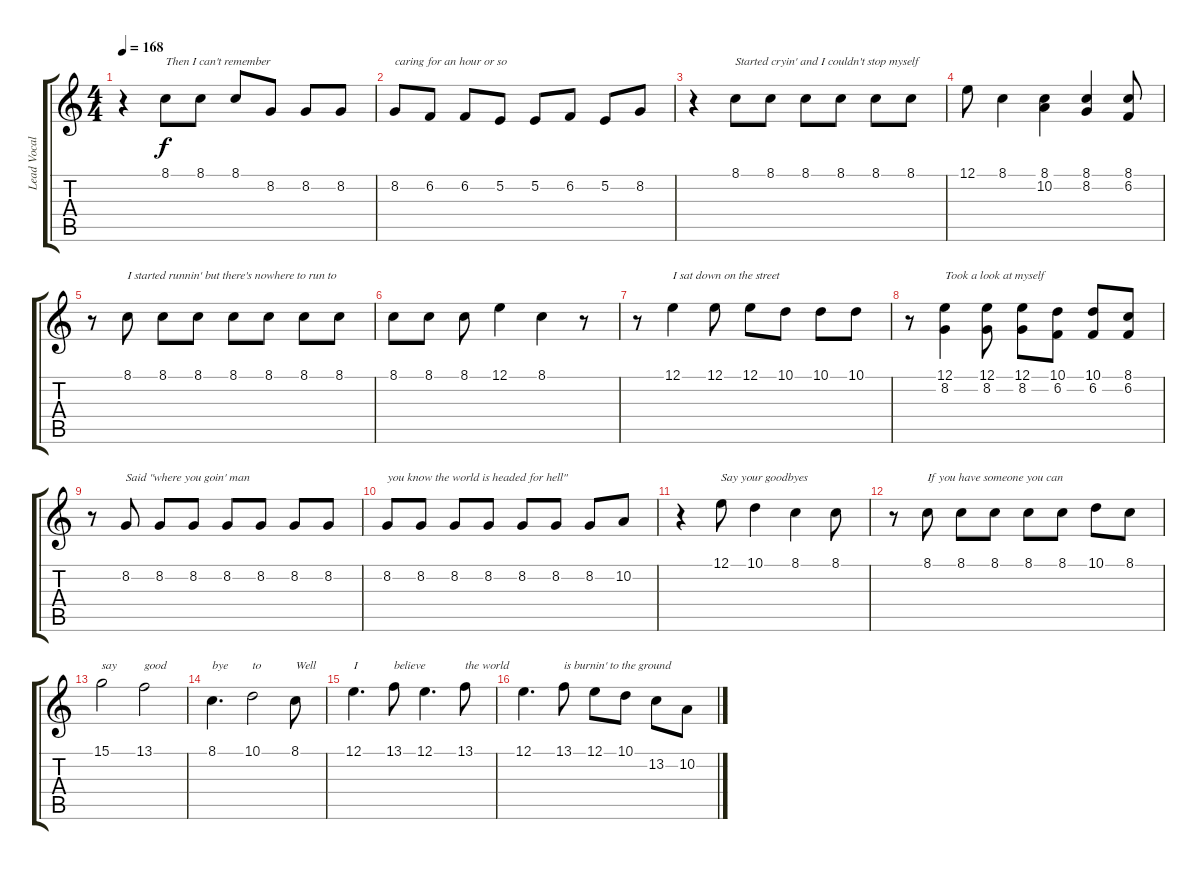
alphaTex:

\track ("Lead Vocals" "Lead Vocal") {instrument acousticgrandpiano}
\staff {score tabs}
\tuning (E4 B3 G3 D3 A2 E2) {hide}
\ts (4 4)
\tempo 168
\clef g2
\ks c
r.4{dy f} 8.1.8{txt "Then I can't remember"} 8.1.8 8.1.8 8.2.8 8.2.8 8.2.8 |
8.2.8{txt "caring for an hour or so"} 6.2.8 6.2.8 5.2.8 5.2.8 6.2.8 5.2.8 8.2.8 |
r.4 8.1.8{txt "Started cryin' and I couldn't stop myself"} 8.1.8 8.1.8 8.1.8 8.1.8 8.1.8 |
12.1.8 8.1.4 (8.1 10.2).4 (8.1 8.2).4 (8.1 6.2).8 |
r.8 8.1.8{txt "I started runnin' but there's nowhere to run to"} 8.1.8 8.1.8 8.1.8 8.1.8 8.1.8 8.1.8 |
8.1.8 8.1.8 8.1.8 12.1.4 8.1.4 r.8 |
r.8 12.1.4{txt "I sat down on the street"} 12.1.8 12.1.8 10.1.8 10.1.8 10.1.8 |
r.8 (12.1 8.2).4{txt "Took a look at myself"} (12.1 8.2).8 (12.1 8.2).8 (10.1 6.2).8 (10.1 6.2).8 (8.1 6.2).8 |
r.8 8.2.8{txt "Said \"where you goin' man"} 8.2.8 8.2.8 8.2.8 8.2.8 8.2.8 8.2.8 |
8.2.8{txt "you know the world is headed for hell\""} 8.2.8 8.2.8 8.2.8 8.2.8 8.2.8 8.2.8 10.2.8 |
r.4 12.1.8{txt "Say your goodbyes"} 10.1.4 8.1.4 8.1.8 |
r.8 8.1.8{txt "If you have someone you can"} 8.1.8 8.1.8 8.1.8 8.1.8 10.1.8 8.1.8 |
15.1.2{txt "say"} 13.1.2{txt "good"} |
8.1.4{d txt "bye"} 10.1.2{txt "to"} 8.1.8{txt "Well"} |
12.1.4{d txt "I"} 13.1.8{txt "believe"} 12.1.4{d} 13.1.8{txt "the world"} |
12.1.4{d} 13.1.8{txt "is burnin' to the ground"} 12.1.8 10.1.8 13.2.8 10.2.8
